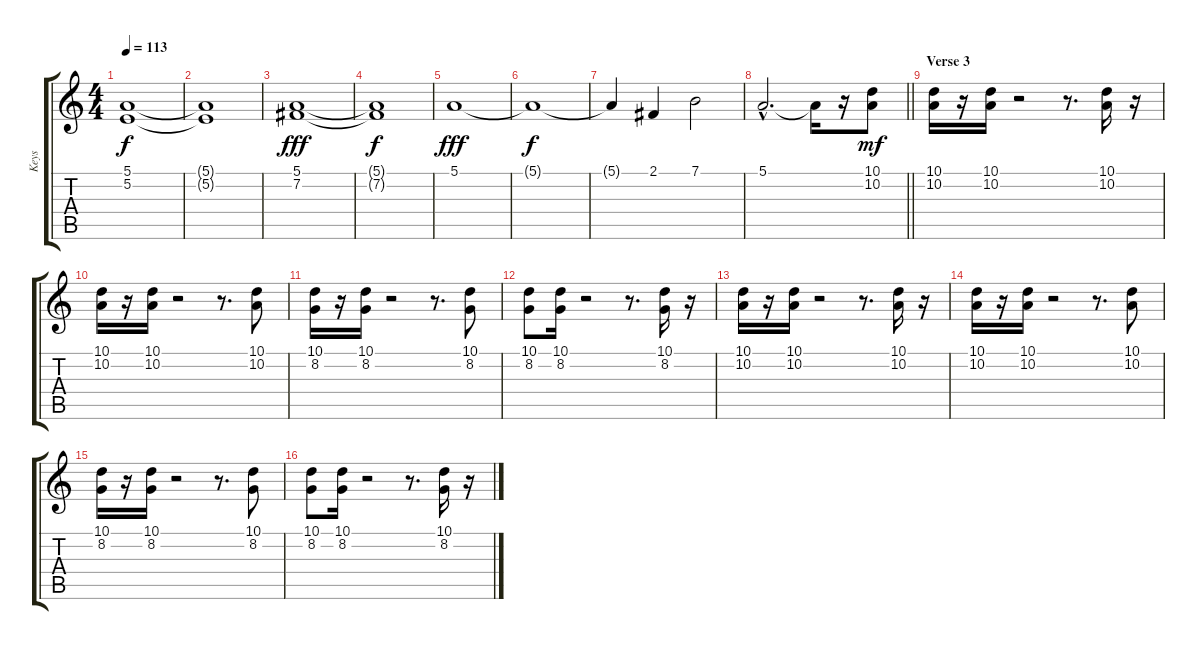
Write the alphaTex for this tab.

\track ("Keys" "Keys") {instrument lead5charang}
\staff {score tabs}
\tuning (E4 B3 G3 D3 A2 E2) {hide}
\ts (4 4)
\tempo 113
\clef g2
\ks c
(5.1{t} 5.2{t}).1{dy f} |
(5.1{t} 5.2{t}).1 |
(5.1 7.2).1{dy fff} |
(5.1{t} 7.2{t}).1{dy f} |
5.1.1{dy fff} |
5.1{t}.1{dy f} |
5.1{t}.4 2.1.4 7.1.2 |
\barLineRight lightlight
5.1{hac}.2{d} 5.1{t}.16 r.16 (10.1 10.2).8{dy mf} |
\section ("" "Verse 3")
(10.1 10.2).16 r.16 (10.1 10.2).16 r.2 r.8{d} (10.1 10.2).16 r.16 |
(10.1 10.2).16 r.16 (10.1 10.2).16 r.2 r.8{d} (10.1 10.2).8 |
(10.1 8.2).16 r.16 (10.1 8.2).16 r.2 r.8{d} (10.1 8.2).8 |
(10.1 8.2).8 (10.1 8.2).16 r.2 r.8{d} (10.1 8.2).16 r.16 |
(10.1 10.2).16 r.16 (10.1 10.2).16 r.2 r.8{d} (10.1 10.2).16 r.16 |
(10.1 10.2).16 r.16 (10.1 10.2).16 r.2 r.8{d} (10.1 10.2).8 |
(10.1 8.2).16 r.16 (10.1 8.2).16 r.2 r.8{d} (10.1 8.2).8 |
(10.1 8.2).8 (10.1 8.2).16 r.2 r.8{d} (10.1 8.2).16 r.16
